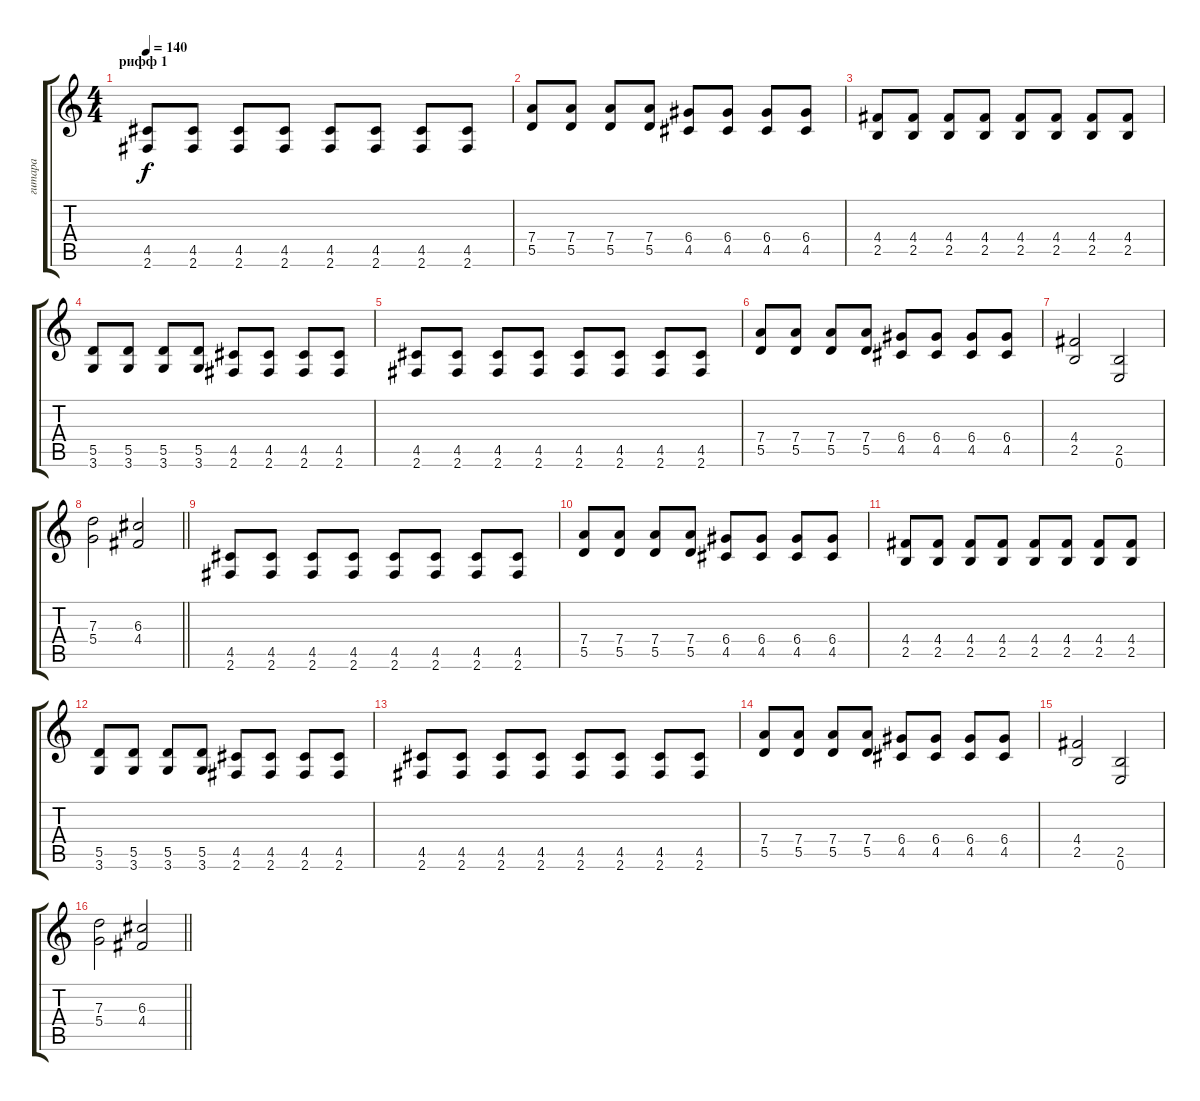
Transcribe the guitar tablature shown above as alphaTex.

\track ("гитара" "гитара") {instrument overdrivenguitar}
\staff {score tabs}
\tuning (E4 B3 G3 D3 A2 E2) {hide}
\ts (4 4)
\section ("" "рифф 1")
\tempo 140
\clef g2
\ks c
(4.5 2.6).8{dy f} (4.5 2.6).8 (4.5 2.6).8 (4.5 2.6).8 (4.5 2.6).8 (4.5 2.6).8 (4.5 2.6).8 (4.5 2.6).8 |
(7.4 5.5).8 (7.4 5.5).8 (7.4 5.5).8 (7.4 5.5).8 (6.4 4.5).8 (6.4 4.5).8 (6.4 4.5).8 (6.4 4.5).8 |
(4.4 2.5).8 (4.4 2.5).8 (4.4 2.5).8 (4.4 2.5).8 (4.4 2.5).8 (4.4 2.5).8 (4.4 2.5).8 (4.4 2.5).8 |
(5.5 3.6).8 (5.5 3.6).8 (5.5 3.6).8 (5.5 3.6).8 (4.5 2.6).8 (4.5 2.6).8 (4.5 2.6).8 (4.5 2.6).8 |
(4.5 2.6).8 (4.5 2.6).8 (4.5 2.6).8 (4.5 2.6).8 (4.5 2.6).8 (4.5 2.6).8 (4.5 2.6).8 (4.5 2.6).8 |
(7.4 5.5).8 (7.4 5.5).8 (7.4 5.5).8 (7.4 5.5).8 (6.4 4.5).8 (6.4 4.5).8 (6.4 4.5).8 (6.4 4.5).8 |
(4.4 2.5).2 (2.5 0.6).2 |
\barLineRight lightlight
(7.3 5.4).2 (6.3 4.4).2 |
(4.5 2.6).8 (4.5 2.6).8 (4.5 2.6).8 (4.5 2.6).8 (4.5 2.6).8 (4.5 2.6).8 (4.5 2.6).8 (4.5 2.6).8 |
(7.4 5.5).8 (7.4 5.5).8 (7.4 5.5).8 (7.4 5.5).8 (6.4 4.5).8 (6.4 4.5).8 (6.4 4.5).8 (6.4 4.5).8 |
(4.4 2.5).8 (4.4 2.5).8 (4.4 2.5).8 (4.4 2.5).8 (4.4 2.5).8 (4.4 2.5).8 (4.4 2.5).8 (4.4 2.5).8 |
(5.5 3.6).8 (5.5 3.6).8 (5.5 3.6).8 (5.5 3.6).8 (4.5 2.6).8 (4.5 2.6).8 (4.5 2.6).8 (4.5 2.6).8 |
(4.5 2.6).8 (4.5 2.6).8 (4.5 2.6).8 (4.5 2.6).8 (4.5 2.6).8 (4.5 2.6).8 (4.5 2.6).8 (4.5 2.6).8 |
(7.4 5.5).8 (7.4 5.5).8 (7.4 5.5).8 (7.4 5.5).8 (6.4 4.5).8 (6.4 4.5).8 (6.4 4.5).8 (6.4 4.5).8 |
(4.4 2.5).2 (2.5 0.6).2 |
\barLineRight lightlight
(7.3 5.4).2 (6.3 4.4).2
